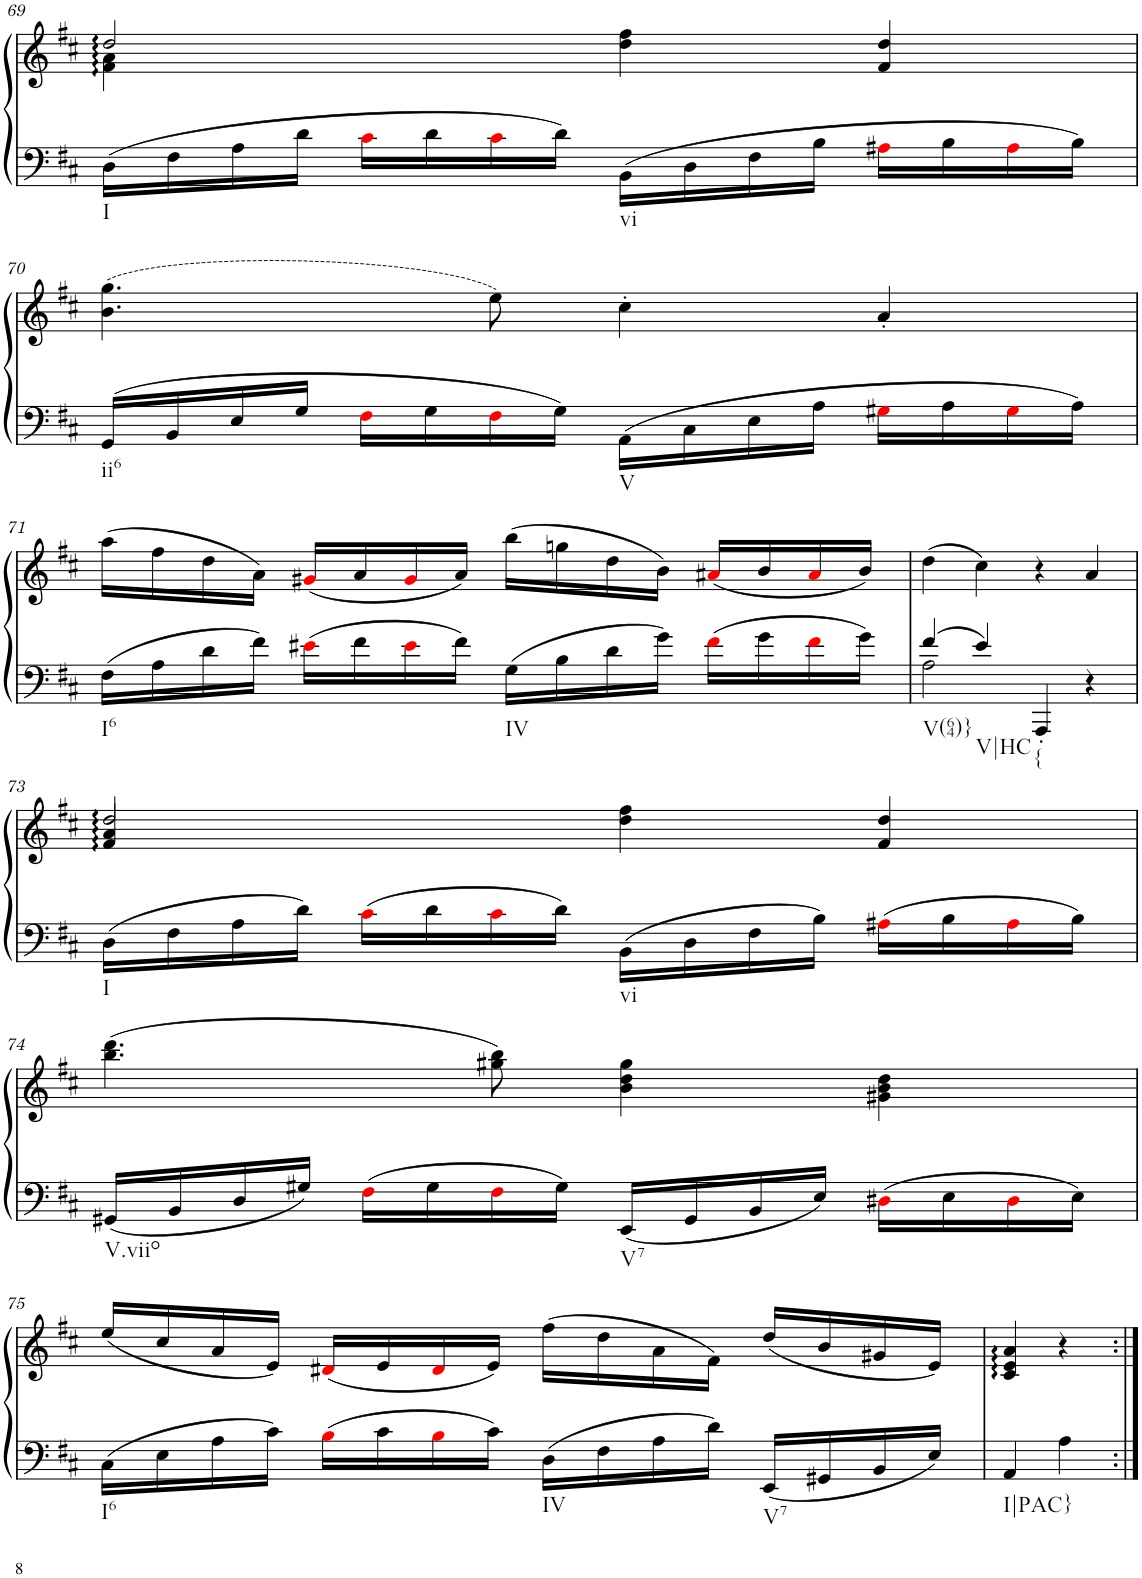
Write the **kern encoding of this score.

**kern	**kern
*part1	*part1
*staff2	*staff1
*I"unbenannt2	*
!!LO:PB:g=z
*clefF4	*clefG2
*k[f#c#]	*k[f#c#]
*M2/2	*M2/2
*met(c|)	*met(c|)
=69	=69
*	*^
!LO:TX:b:t=I	!	!
16D\LL	2dd/	4f#\ 4a\
16F#\	.	.
16A\	.	.
16d\JJ	.	.
16c#i\LL	.	2.ryy
16d\	.	.
16c#i\	.	.
16d\JJ	.	.
!LO:TX:b:t=vi	!	!
16BB\LL	4dd\ 4ff#\	.
16D\	.	.
16F#\	.	.
16B\JJ	.	.
16A#Xi\LL	4f#/ 4dd/	.
16B\	.	.
16A#i\	.	.
16B\JJ	.	.
*	*v	*v
!!LO:LB:g=z
=70	=70
!LO:TX:b:t=ii6	!
16GG/LL	(4.b\ 4.gg\
16BB/	.
16E/	.
16G/JJ	.
16F#i\LL	.
16G\	.
16F#i\	8ee\)
16G\JJ	.
!LO:TX:b:t=V	!
16AA\LL	4cc#'\
16C#\	.
16E\	.
16A\JJ	.
16G#Xi\LL	4a'/
16A\	.
16G#i\	.
16A\JJ	.
!!LO:LB:g=z
=71	=71
!LO:TX:b:t=I6	!
16F#\LL	(16aa\LL
16A\	16ff#\
16d\	16dd\
16f#\JJ	16a\JJ)
16e#Xi\LL	(16g#Xi/LL
16f#\	16a/
16e#i\	16g#i/
16f#\JJ	16a/JJ)
!LO:TX:b:t=IV	!
16G\LL	(16bb\LL
16B\	16ggn\
16d\	16dd\
16g\JJ	16b\JJ)
16f#i\LL	(16a#Xi/LL
16g\	16b/
16f#i\	16a#i/
16g\JJ	16b/JJ)
=72	=72
*^	*
!LO:TX:b:t=V(64)}	!	!
4f#/	2A\	(4dd\
!LO:TX:b:t=V|HC	!	!
4e/	.	4cc#\)
!LO:TX:b:t={	!	!
4AAA'/	2ryy	4r
4r	.	4a/
*v	*v	*
!!LO:LB:g=z
=73	=73
*	*^
!LO:TX:b:t=I	!	!
16D\LL	2dd/	4f#/ 4a/
16F#\	.	.
16A\	.	.
16d\JJ	.	.
16c#i\LL	.	2.ryy
16d\	.	.
16c#i\	.	.
16d\JJ	.	.
!LO:TX:b:t=vi	!	!
16BB\LL	4dd\ 4ff#\	.
16D\	.	.
16F#\	.	.
16B\JJ	.	.
16A#Xi\LL	4f#/ 4dd/	.
16B\	.	.
16A#i\	.	.
16B\JJ	.	.
*	*v	*v
!!LO:LB:g=z
=74	=74
!LO:TX:b:t=V.viio	!
16GG#X/LL	(4.bb\ 4.ddd\
16BB/	.
16D/	.
16G#X/JJ	.
16F#i\LL	.
16G#\	.
16F#i\	8gg#X\ 8bb\)
16G#\JJ	.
!LO:TX:b:t=V7	!
16EE/LL	4b\ 4dd\ 4gg#\
16GG#/	.
16BB/	.
16E/JJ	.
16D#Xi\LL	4g#X\ 4b\ 4dd\
16E\	.
16D#i\	.
16E\JJ	.
!!LO:LB:g=z
=75	=75
!LO:TX:b:t=I6	!
16C#\LL	(16ee/LL
16E\	16cc#/
16A\	16a/
16c#\JJ	16e/JJ)
16Bi\LL	(16d#Xi/LL
16c#\	16e/
16Bi\	16d#i/
16c#\JJ	16e/JJ)
!LO:TX:b:t=IV	!
16D\LL	(16ff#\LL
16F#\	16dd\
16A\	16a\
16d\JJ	16f#\JJ)
!LO:TX:b:t=V7	!
16EE/LL	(16dd/LL
16GG#X/	16b/
16BB/	16g#X/
16E/JJ	16e/JJ)
=76	=76
!LO:TX:b:t=I|PAC}	!
4AA/	4c#/ 4e/ 4a/
4A\	4r
=:|!	=:|!
*-	*-
